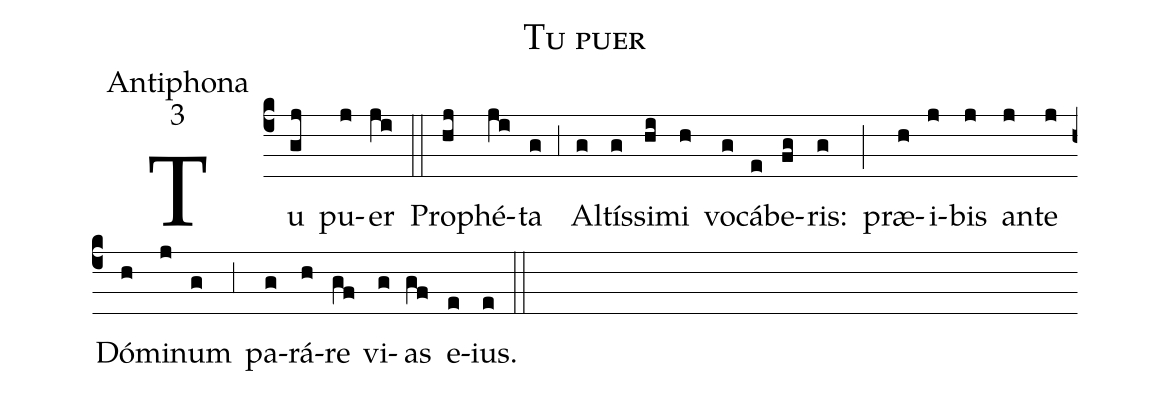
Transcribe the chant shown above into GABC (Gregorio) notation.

name:Tu puer;
office-part:Antiphona;
mode:3;
%%
(c4) Tu(gj) pu(j)er(ji) (::)
Pro(hj)phé(ji)ta(g) (,3) Al(g)tís(g)si(hi)mi(h) vo(g)cá(e)be(fg)ris:(g) (;) præ(h)i(j)bis(j) an(j)te(j) Dó(h)mi(j)num(g) (,3) pa(g)rá(h)re(gf) vi(g)as(gf) e(e)ius.(e) (::)
